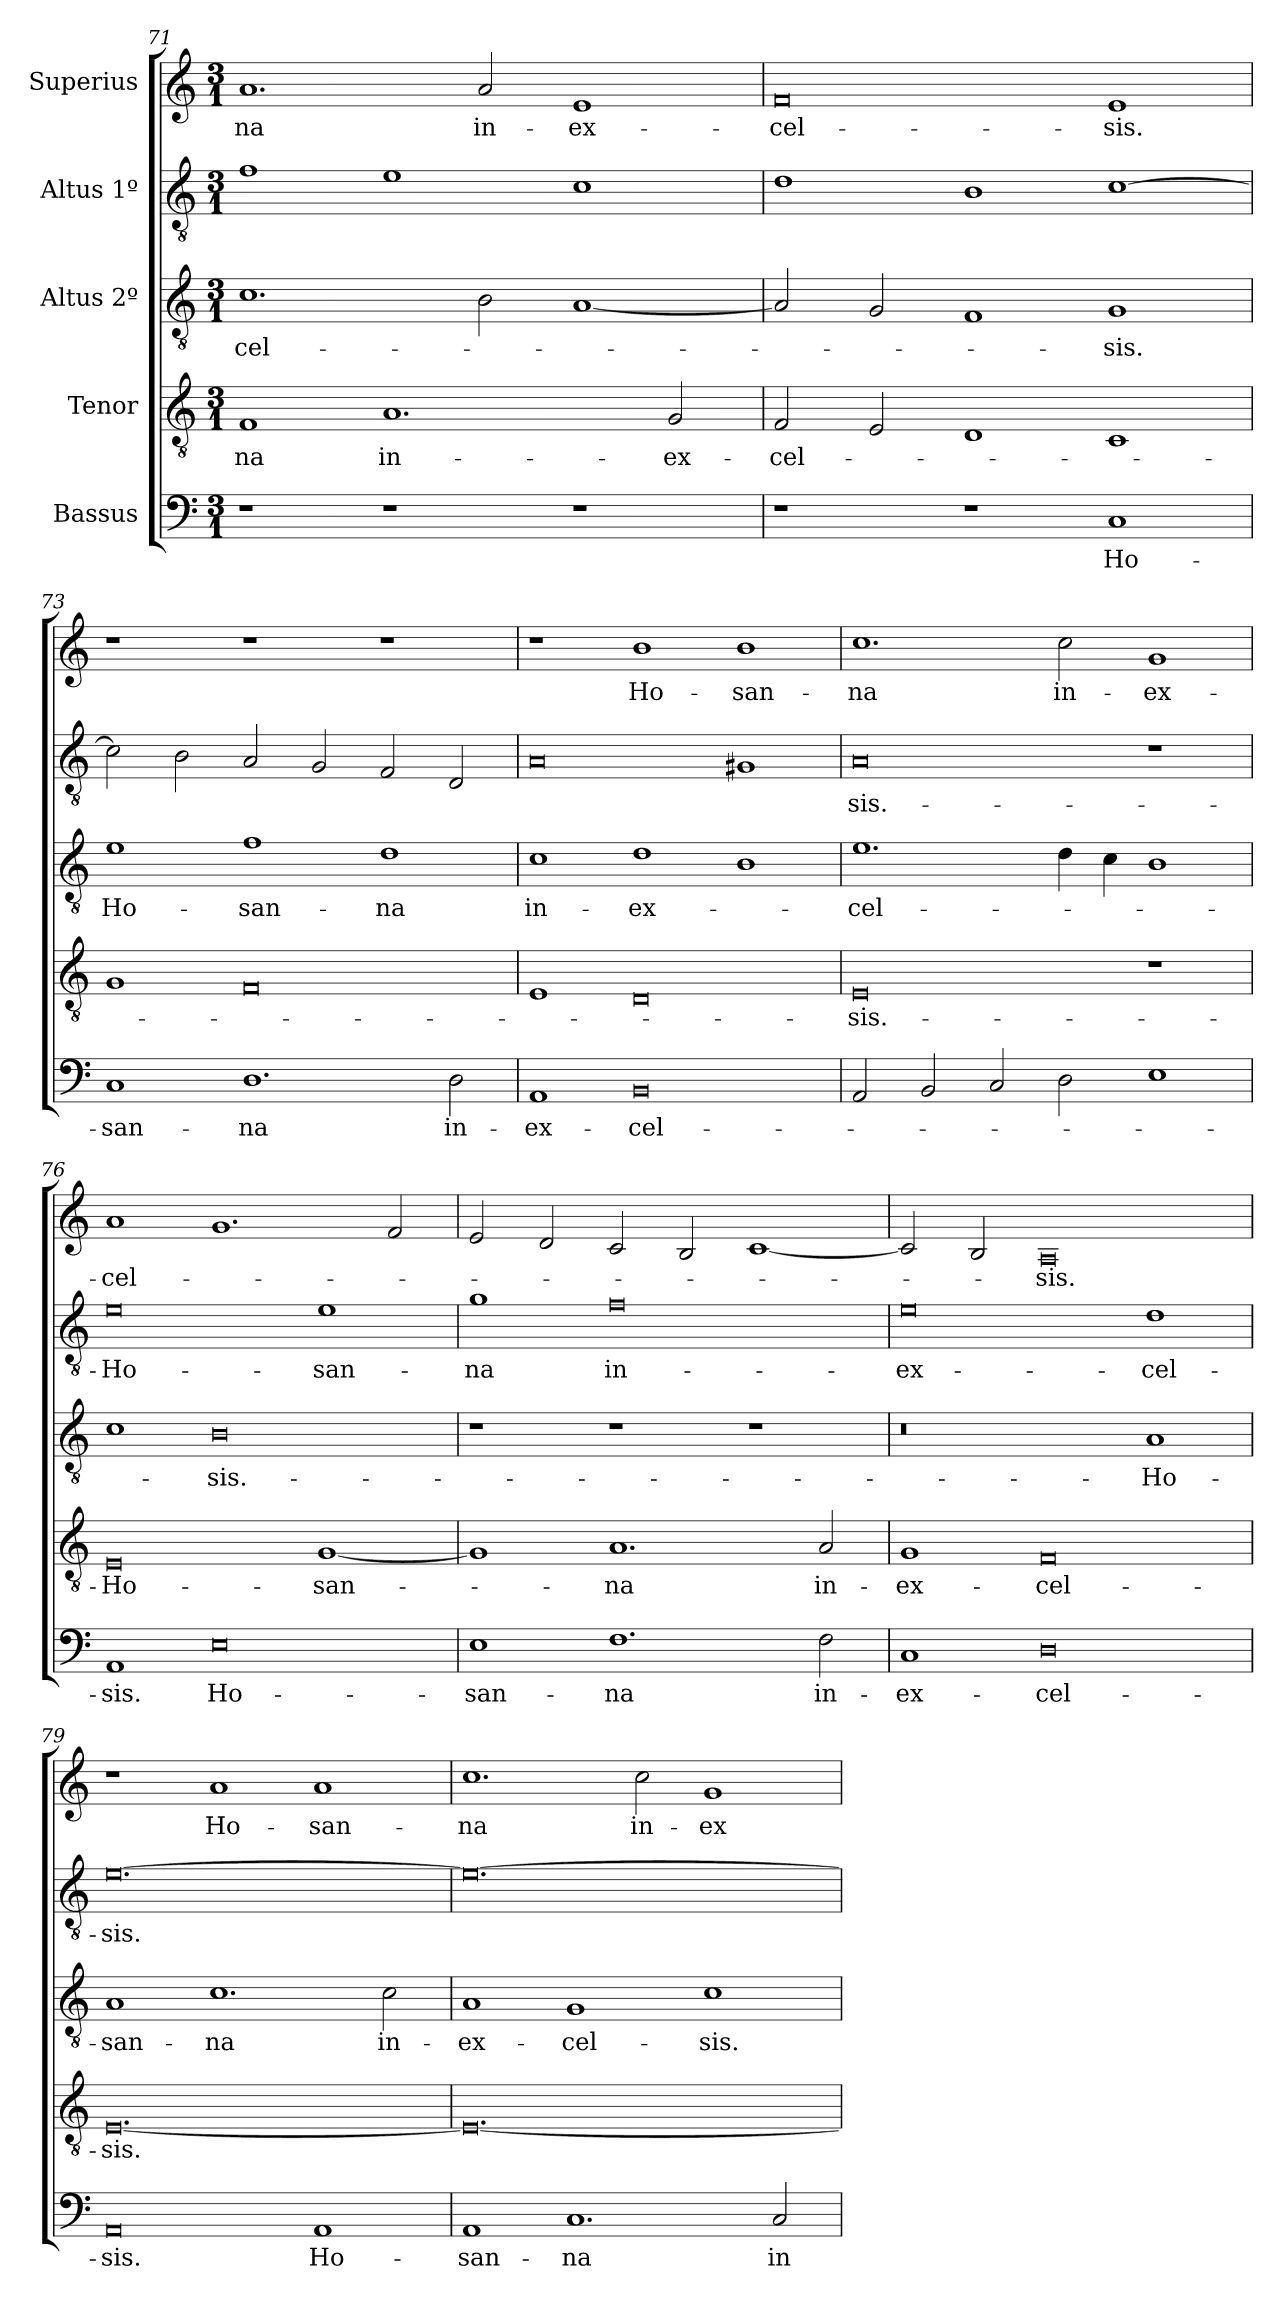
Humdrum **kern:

**kern	**text	**kern	**text	**kern	**text	**kern	**text	**kern	**text
*part5	*part5	*part4	*part4	*part3	*part3	*part2	*part2	*part1	*part1
*staff5	*staff5	*staff4	*staff4	*staff3	*staff3	*staff2	*staff2	*staff1	*staff1
*I"Bassus	*	*I"Tenor	*	*I"Altus 2º	*	*I"Altus 1º	*	*I"Superius	*
*clefF4	*	*clefGv2	*	*clefGv2	*	*clefGv2	*	*clefG2	*
*k[]	*	*k[]	*	*k[]	*	*k[]	*	*k[]	*
*M3/1	*	*M3/1	*	*M3/1	*	*M3/1	*	*M3/1	*
=71	=71	=71	=71	=71	=71	=71	=71	=71	=71
1r	.	1F/	-na	1.c\	-cel-	1f\	.	1.a/	-na
1r	.	1.A/	in-	.	.	1e\	.	.	.
.	.	.	.	2B\	.	.	.	2a/	in-
1r	.	.	.	[1A/	.	1c\	.	1e/	ex-
.	.	2G/	ex-	.	.	.	.	.	.
=72	=72	=72	=72	=72	=72	=72	=72	=72	=72
1r	.	2F/	-cel-	2A/]	.	1d\	.	0f/	-cel-
.	.	2E/	.	2G/	.	.	.	.	.
1r	.	1D/	.	1F/	.	1B\	.	.	.
1C/	Ho-	1C/	.	1G/	-sis.	[1c\	.	1e/	-sis.
=73	=73	=73	=73	=73	=73	=73	=73	=73	=73
1C/	-san-	1G/	.	1e\	Ho-	2c\]	.	1r	.
.	.	.	.	.	.	2B\	.	.	.
1.D\	-na	0F/	.	1f\	-san-	2A/	.	1r	.
.	.	.	.	.	.	2G/	.	.	.
.	.	.	.	1d\	-na	2F/	.	1r	.
2D\	in-	.	.	.	.	2D/	.	.	.
=74	=74	=74	=74	=74	=74	=74	=74	=74	=74
1AA/	ex-	1E/	.	1c\	in-	0A/	.	1r	.
0BB/	-cel-	0D/	.	1d\	ex-	.	.	1b\	Ho-
.	.	.	.	1B\	.	1G#X/	.	1b\	-san-
=75	=75	=75	=75	=75	=75	=75	=75	=75	=75
2AA/	.	0E/	sis.-	1.e\	-cel-	0A/	sis.-	1.cc\	-na
2BB/	.	.	.	.	.	.	.	.	.
2C/	.	.	.	.	.	.	.	.	.
2D\	.	.	.	4d\	.	.	.	2cc\	in-
.	.	.	.	4c\	.	.	.	.	.
1E\	.	1r	.	1B\	.	1r	.	1g/	ex-
=76	=76	=76	=76	=76	=76	=76	=76	=76	=76
1AA/	-sis.	0E/	Ho-	1c\	.	0e\	Ho-	1a/	-cel-
0E\	Ho-	.	.	0B\	sis.-	.	.	1.g/	.
.	.	[1G/	-san-	.	.	1e\	-san-	.	.
.	.	.	.	.	.	.	.	2f/	.
=77	=77	=77	=77	=77	=77	=77	=77	=77	=77
1E\	-san-	1G/]	.	1r	.	1g\	-na	2e/	.
.	.	.	.	.	.	.	.	2d/	.
1.F\	-na	1.A/	-na	1r	.	0f\	in-	2c/	.
.	.	.	.	.	.	.	.	2B/	.
.	.	.	.	1r	.	.	.	[1c/	.
2F\	in-	2A/	in-	.	.	.	.	.	.
=78	=78	=78	=78	=78	=78	=78	=78	=78	=78
1C/	ex-	1G/	ex-	0r	.	0e\	ex-	2c/]	.
.	.	.	.	.	.	.	.	2B/	.
0D\	-cel-	0F/	-cel-	.	.	.	.	0A/	-sis.
.	.	.	.	1A/	Ho-	1d\	-cel-	.	.
=79	=79	=79	=79	=79	=79	=79	=79	=79	=79
0AA/	-sis.	[0.E/	-sis.	1A/	-san-	[0.e\	-sis.	1r	.
.	.	.	.	1.c\	-na	.	.	1a/	Ho-
1AA/	Ho-	.	.	.	.	.	.	1a/	-san-
.	.	.	.	2c\	in-	.	.	.	.
=80	=80	=80	=80	=80	=80	=80	=80	=80	=80
1AA/	-san-	0.E/_	.	1A/	ex-	0.e\_	.	1.cc\	-na
1.C/	-na	.	.	1G/	-cel-	.	.	.	.
.	.	.	.	.	.	.	.	2cc\	in-
.	.	.	.	1c\	-sis.	.	.	1g/	ex-
2C/	in-	.	.	.	.	.	.	.	.
=	=	=	=	=	=	=	=	=	=
*-	*-	*-	*-	*-	*-	*-	*-	*-	*-
